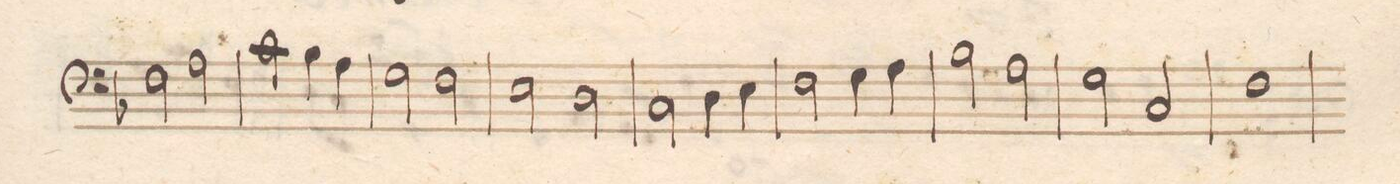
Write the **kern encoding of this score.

**kern	**dynam
*I"Baſso e Violoncello.	*
*clefF4	*
*k[b-]	*
*met(c|)	*
*M2/2	*
2F\	.
2A\	.
=53	=53
2c\	.
4B-\	.
4A\	.
=54	=54
2G\	.
2F\	.
=55	=55
2E\	.
2D\	.
=56	=56
2C\	.
4D\	.
4E\	.
=57	=57
2F\	.
4G\	.
4A\	.
=58	=58
2B-\	.
2A\	.
=59	=59
2G\	.
2C/	.
=60	=60
1F\	.
=61	=61
*-	*-
